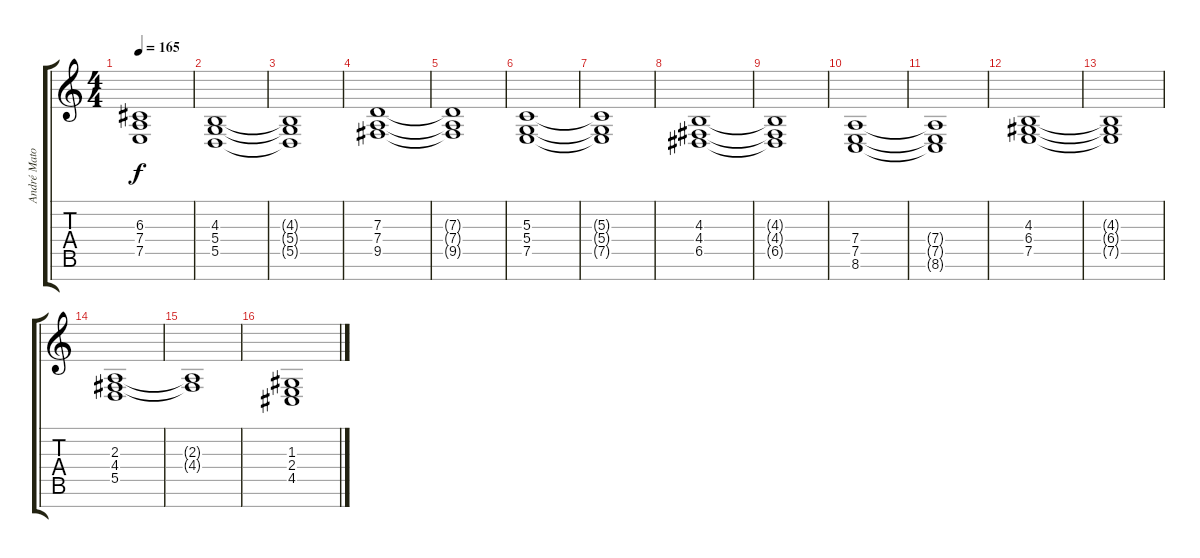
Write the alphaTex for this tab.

\track ("André Matos - Reed Organ" "André Mato") {instrument reedorgan}
\staff {score tabs}
\tuning (E4 B3 G3 D3 A2 E2 B1) {hide}
\ts (4 4)
\tempo 165
\clef g2
\ks c
(6.3{t} 7.4{t} 7.5{t}).1{dy f} |
(4.3 5.4 5.5).1 |
(4.3{t} 5.4{t} 5.5{t}).1 |
(7.3 7.4 9.5).1 |
(7.3{t} 7.4{t} 9.5{t}).1 |
(5.3 5.4 7.5).1 |
(5.3{t} 5.4{t} 7.5{t}).1 |
(4.3 4.4 6.5).1 |
(4.3{t} 4.4{t} 6.5{t}).1 |
(7.4 7.5 8.6).1 |
(7.4{t} 7.5{t} 8.6{t}).1 |
(4.3 6.4 7.5).1 |
(4.3{t} 6.4{t} 7.5{t}).1 |
(2.3 4.4 5.5).1 |
(2.3{t} 4.4{t}).1 |
(1.3 2.4 4.5).1
